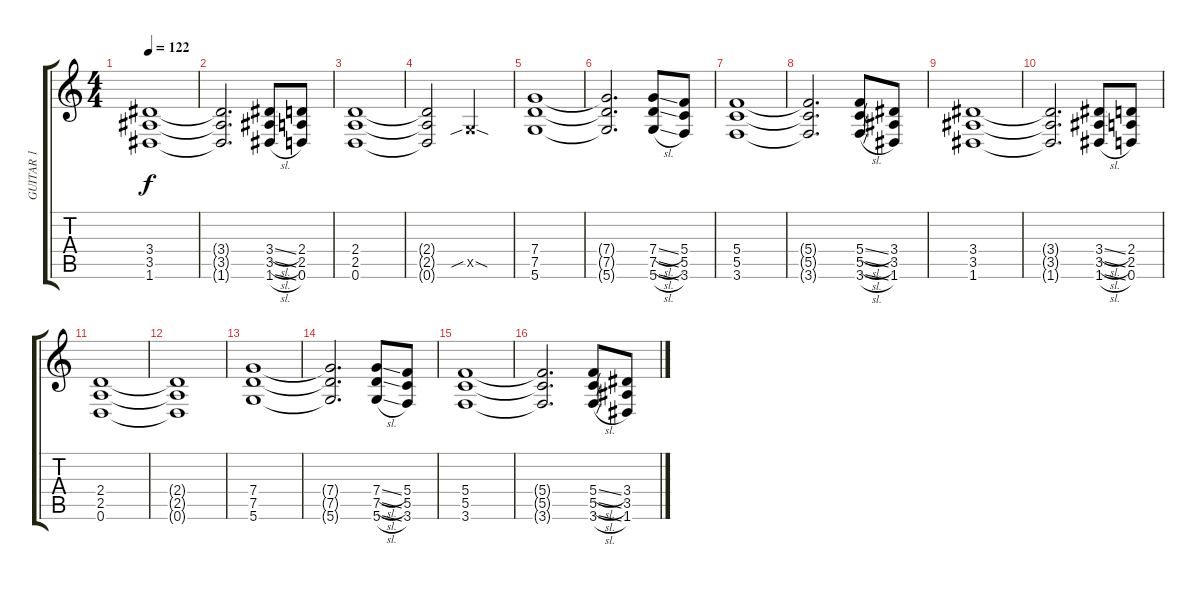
\track ("GUITAR 1" "GUITAR 1") {instrument overdrivenguitar}
\staff {score tabs}
\tuning (D4 A3 F3 C3 G2 D2) {hide}
\ts (4 4)
\tempo 122
\clef g2
\ks c
(3.4 3.5 1.6).1{dy f} |
(3.4{t} 3.5{t} 1.6{t}).2{d} (3.4{sl} 3.5{sl} 1.6{sl}).8 (2.4 2.5 0.6).8 |
(2.4 2.5 0.6).1 |
(2.4{t} 2.5{t} 0.6{t}).2 0.5{sib sod x}.2 |
(7.4 7.5 5.6).1 |
(7.4{t} 7.5{t} 5.6{t}).2{d} (7.4{sl} 7.5{sl} 5.6{sl}).8 (5.4 5.5 3.6).8 |
(5.4 5.5 3.6).1 |
(5.4{t} 5.5{t} 3.6{t}).2{d} (5.4{sl} 5.5{sl} 3.6{sl}).8 (3.4 3.5 1.6).8 |
(3.4 3.5 1.6).1 |
(3.4{t} 3.5{t} 1.6{t}).2{d} (3.4{sl} 3.5{sl} 1.6{sl}).8 (2.4 2.5 0.6).8 |
(2.4 2.5 0.6).1 |
(2.4{t} 2.5{t} 0.6{t}).1 |
(7.4 7.5 5.6).1 |
(7.4{t} 7.5{t} 5.6{t}).2{d} (7.4{sl} 7.5{sl} 5.6{sl}).8 (5.4 5.5 3.6).8 |
(5.4 5.5 3.6).1 |
(5.4{t} 5.5{t} 3.6{t}).2{d} (5.4{sl} 5.5{sl} 3.6{sl}).8 (3.4 3.5 1.6).8
